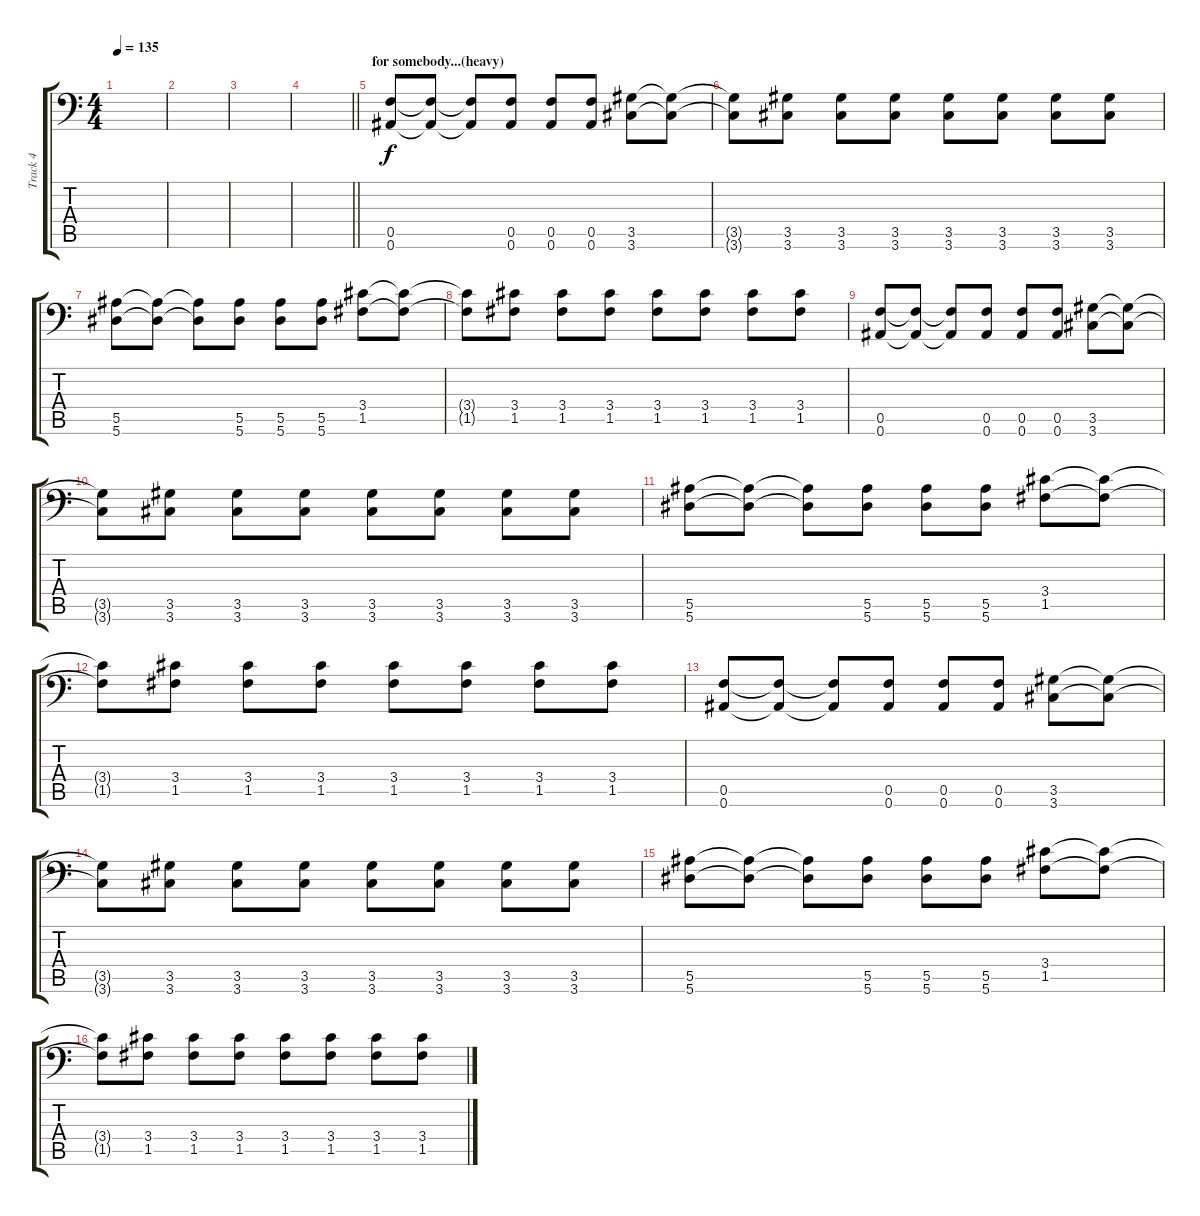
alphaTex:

\track ("Track 4" "Track 4") {instrument distortionguitar}
\staff {score tabs}
\tuning (C4 G3 Eb3 Bb2 F2 Bb1) {hide}
\ts (4 4)
\tempo 135
\clef f4
\ks c
|
|
|
\barLineRight lightlight
|
\section ("" "for somebody...(heavy)")
(0.5 0.6).8 (0.5{t} 0.6{t}).8 (0.5{t} 0.6{t}).8 (0.5 0.6).8 (0.5 0.6).8 (0.5 0.6).8 (3.5 3.6).8 (3.5{t} 3.6{t}).8 |
(3.5{t} 3.6{t}).8 (3.5 3.6).8 (3.5 3.6).8 (3.5 3.6).8 (3.5 3.6).8 (3.5 3.6).8 (3.5 3.6).8 (3.5 3.6).8 |
(5.5 5.6).8 (5.5{t} 5.6{t}).8 (5.5{t} 5.6{t}).8 (5.5 5.6).8 (5.5 5.6).8 (5.5 5.6).8 (3.4 1.5).8 (3.4{t} 1.5{t}).8 |
(3.4{t} 1.5{t}).8 (3.4 1.5).8 (3.4 1.5).8 (3.4 1.5).8 (3.4 1.5).8 (3.4 1.5).8 (3.4 1.5).8 (3.4 1.5).8 |
(0.5 0.6).8 (0.5{t} 0.6{t}).8 (0.5{t} 0.6{t}).8 (0.5 0.6).8 (0.5 0.6).8 (0.5 0.6).8 (3.5 3.6).8 (3.5{t} 3.6{t}).8 |
(3.5{t} 3.6{t}).8 (3.5 3.6).8 (3.5 3.6).8 (3.5 3.6).8 (3.5 3.6).8 (3.5 3.6).8 (3.5 3.6).8 (3.5 3.6).8 |
(5.5 5.6).8 (5.5{t} 5.6{t}).8 (5.5{t} 5.6{t}).8 (5.5 5.6).8 (5.5 5.6).8 (5.5 5.6).8 (3.4 1.5).8 (3.4{t} 1.5{t}).8 |
(3.4{t} 1.5{t}).8 (3.4 1.5).8 (3.4 1.5).8 (3.4 1.5).8 (3.4 1.5).8 (3.4 1.5).8 (3.4 1.5).8 (3.4 1.5).8 |
(0.5 0.6).8 (0.5{t} 0.6{t}).8 (0.5{t} 0.6{t}).8 (0.5 0.6).8 (0.5 0.6).8 (0.5 0.6).8 (3.5 3.6).8 (3.5{t} 3.6{t}).8 |
(3.5{t} 3.6{t}).8 (3.5 3.6).8 (3.5 3.6).8 (3.5 3.6).8 (3.5 3.6).8 (3.5 3.6).8 (3.5 3.6).8 (3.5 3.6).8 |
(5.5 5.6).8 (5.5{t} 5.6{t}).8 (5.5{t} 5.6{t}).8 (5.5 5.6).8 (5.5 5.6).8 (5.5 5.6).8 (3.4 1.5).8 (3.4{t} 1.5{t}).8 |
(3.4{t} 1.5{t}).8 (3.4 1.5).8 (3.4 1.5).8 (3.4 1.5).8 (3.4 1.5).8 (3.4 1.5).8 (3.4 1.5).8 (3.4 1.5).8
